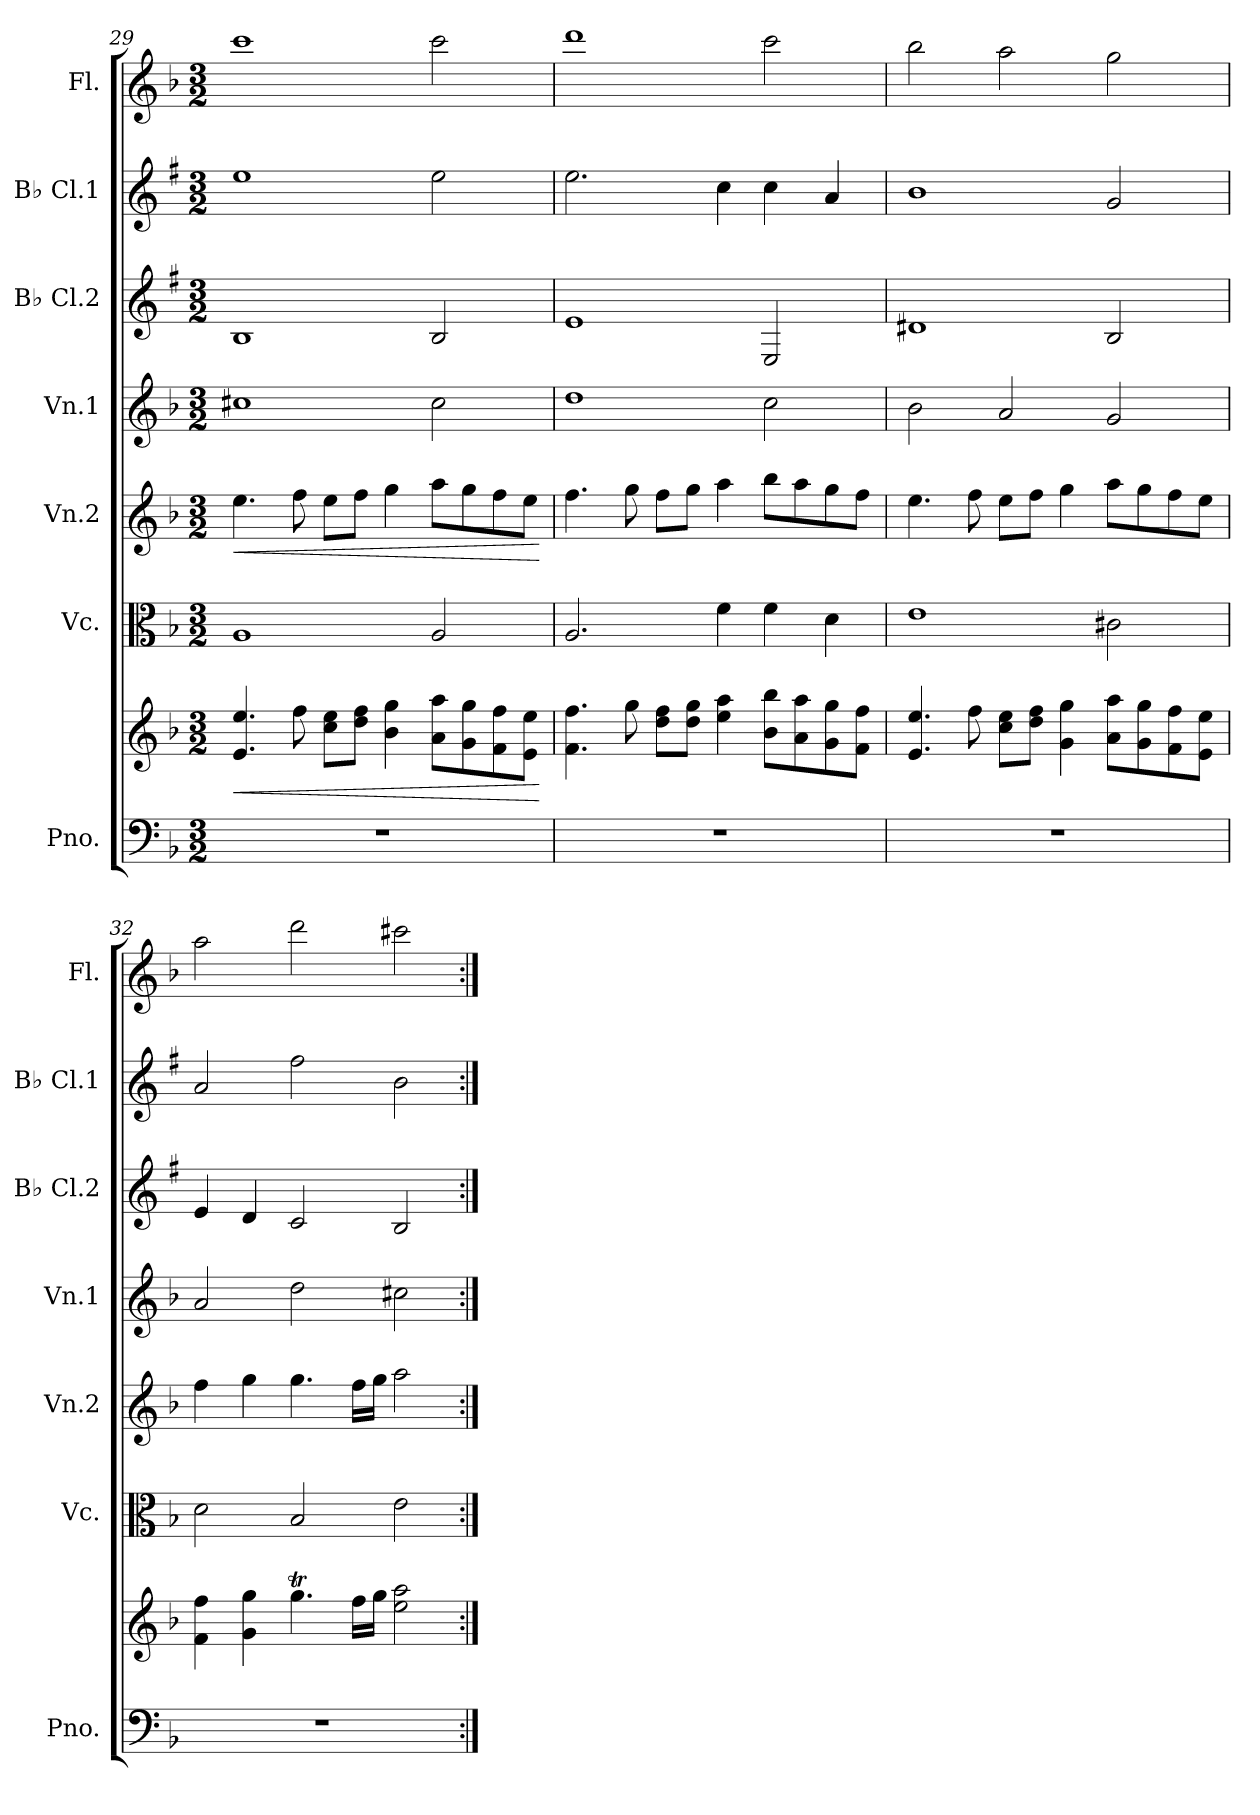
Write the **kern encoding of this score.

**kern	**kern	**dynam	**kern	**kern	**dynam	**kern	**kern	**kern	**kern
*part7	*part7	*part7	*part6	*part5	*part5	*part4	*part3	*part2	*part1
*staff8	*staff7	*staff7/8	*staff6	*staff5	*staff5	*staff4	*staff3	*staff2	*staff1
*I"Pno.	*	*	*I"Vc.	*I"Vn.2	*	*I"Vn.1	*I"B♭ Cl.2	*I"B♭ Cl.1	*I"Fl.
*I'Pno.	*	*	*I'Vc.	*I'Vn.2	*	*I'Vn.1	*I'B♭ Cl.2	*I'B♭ Cl.1	*I'Fl.
!!LO:PB:g=z
*clefF4	*clefG2	*	*clefC3	*clefG2	*	*clefG2	*clefG2	*clefG2	*clefG2
*	*	*	*	*	*	*	*ITrd1c2	*ITrd1c2	*
*k[b-]	*k[b-]	*	*k[b-]	*k[b-]	*	*k[b-]	*k[b-]	*k[b-]	*k[b-]
*M3/2	*M3/2	*	*M3/2	*M3/2	*	*M3/2	*M3/2	*M3/2	*M3/2
=29	=29	=29	=29	=29	=29	=29	=29	=29	=29
!	!	!LO:HP:b	!	!	!LO:HP:b	!	!	!	!
1.r	4.e/ 4.ee/	<	1A	4.ee\	<	1cc#X	1A	1dd	1ccc
.	8ff\	.	.	8ff\	.	.	.	.	.
.	8cc\ 8ee\L	.	.	8ee\L	.	.	.	.	.
.	8dd\ 8ff\J	.	.	8ff\J	.	.	.	.	.
.	4b-\ 4gg\	.	.	4gg\	.	.	.	.	.
.	8a\ 8aa\L	.	2A/	8aa\L	.	2cc#\	2A/	2dd\	2ccc\
.	8g\ 8gg\	.	.	8gg\	.	.	.	.	.
.	8f\ 8ff\	.	.	8ff\	.	.	.	.	.
.	8e\ 8ee\J	.	.	8ee\J	.	.	.	.	.
.	.	[	.	.	[	.	.	.	.
=30	=30	=30	=30	=30	=30	=30	=30	=30	=30
1.r	4.f\ 4.ff\	.	2.A/	4.ff\	.	1dd	1d	2.dd\	1ddd
.	8gg\	.	.	8gg\	.	.	.	.	.
.	8dd\ 8ff\L	.	.	8ff\L	.	.	.	.	.
.	8dd\ 8gg\J	.	.	8gg\J	.	.	.	.	.
.	4ee\ 4aa\	.	4f\	4aa\	.	.	.	4b-\	.
.	8b-\ 8bb-\L	.	4f\	8bb-\L	.	2cc\	2D/	4b-\	2ccc\
.	8a\ 8aa\	.	.	8aa\	.	.	.	.	.
.	8g\ 8gg\	.	4d\	8gg\	.	.	.	4g/	.
.	8f\ 8ff\J	.	.	8ff\J	.	.	.	.	.
=31	=31	=31	=31	=31	=31	=31	=31	=31	=31
1.r	4.e/ 4.ee/	.	1e	4.ee\	.	2b-\	1c#X	1a	2bb-\
.	8ff\	.	.	8ff\	.	.	.	.	.
.	8cc\ 8ee\L	.	.	8ee\L	.	2a/	.	.	2aa\
.	8dd\ 8ff\J	.	.	8ff\J	.	.	.	.	.
.	4g\ 4gg\	.	.	4gg\	.	.	.	.	.
.	8a\ 8aa\L	.	2c#X\	8aa\L	.	2g/	2A/	2f/	2gg\
.	8g\ 8gg\	.	.	8gg\	.	.	.	.	.
.	8f\ 8ff\	.	.	8ff\	.	.	.	.	.
.	8e\ 8ee\J	.	.	8ee\J	.	.	.	.	.
!!LO:PB:g=z
=32	=32	=32	=32	=32	=32	=32	=32	=32	=32
1.r	4f\ 4ff\	.	2d\	4ff\	.	2a/	4d/	2g/	2aa\
.	4g\ 4gg\	.	.	4gg\	.	.	4c/	.	.
.	4.ggT\	.	2B-/	4.gg\	.	2dd\	2B-/	2ee\	2ddd\
.	16ff\LL	.	.	16ff\LL	.	.	.	.	.
.	16gg\JJ	.	.	16gg\JJ	.	.	.	.	.
.	2ee\ 2aa\	.	2e\	2aa\	.	2cc#X\	2A/	2a\	2ccc#X\
=:|!	=:|!	=:|!	=:|!	=:|!	=:|!	=:|!	=:|!	=:|!	=:|!
*-	*-	*-	*-	*-	*-	*-	*-	*-	*-
